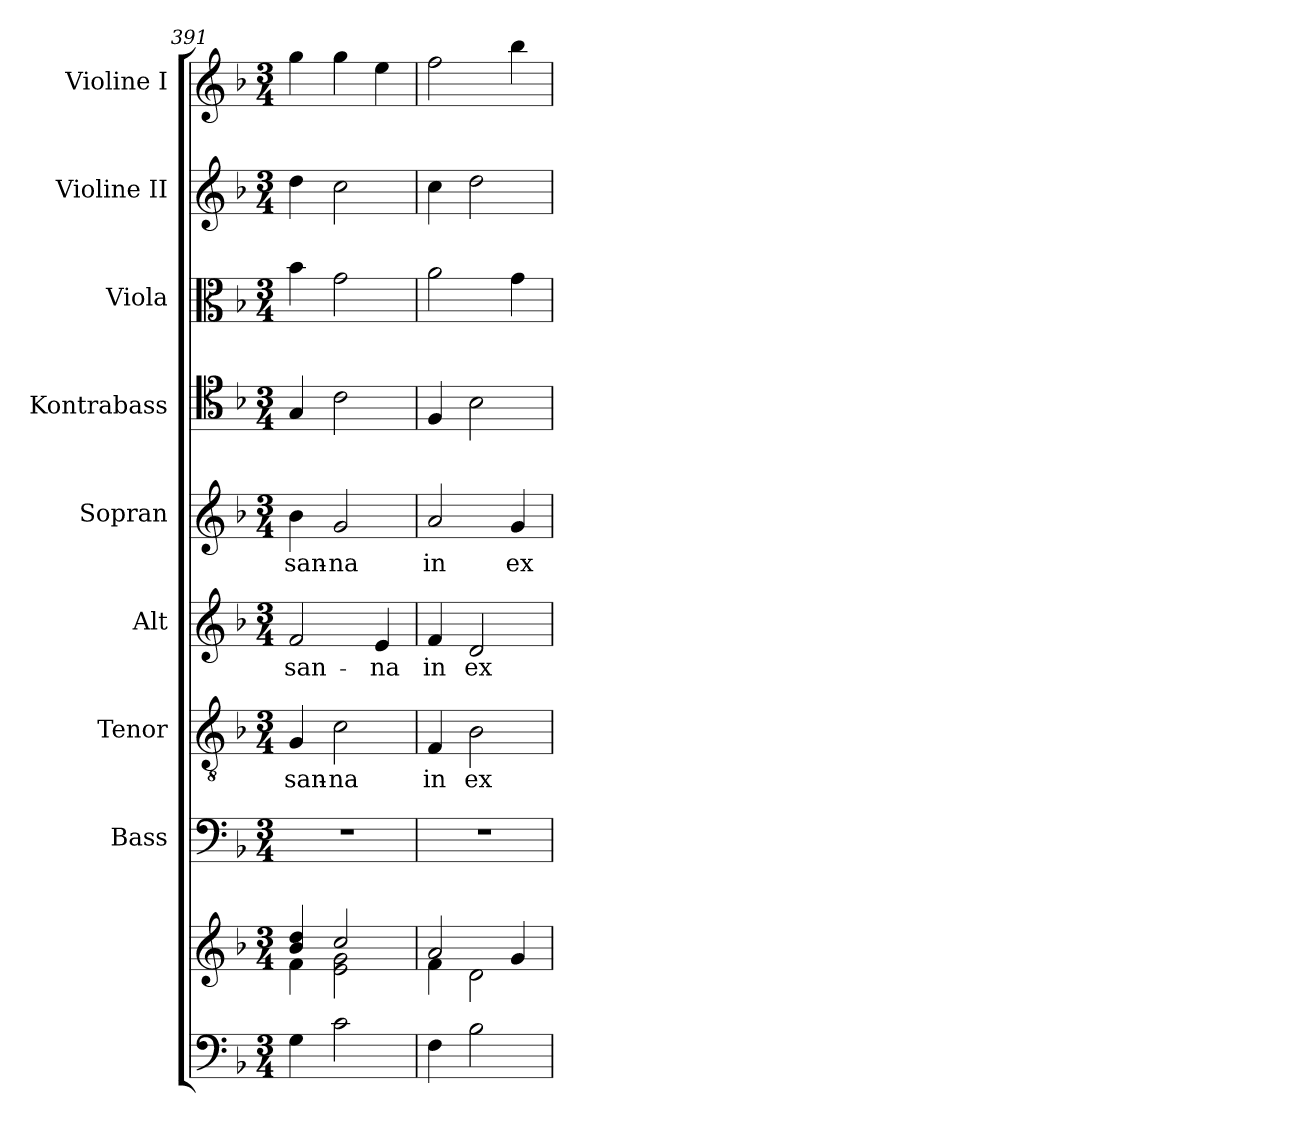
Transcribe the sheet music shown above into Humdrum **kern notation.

**kern	**kern	**kern	**kern	**text	**kern	**text	**kern	**text	**kern	**kern	**kern	**kern
*part9	*part9	*part8	*part7	*part7	*part6	*part6	*part5	*part5	*part4	*part3	*part2	*part1
*staff10	*staff9	*staff8	*staff7	*staff7	*staff6	*staff6	*staff5	*staff5	*staff4	*staff3	*staff2	*staff1
*	*	*I"Bass	*I"Tenor	*	*I"Alt	*	*I"Sopran	*	*I"Kontrabass	*I"Viola	*I"Violine II	*I"Violine I
*	*	*I'B.	*I'T.	*	*I'A.	*	*I'S.	*	*I'Kb.	*I'Vla.	*I'Vl. II	*I'Vl. I
!!LO:PB:g=z
*clefF4	*clefG2	*clefF4	*clefGv2	*	*clefG2	*	*clefG2	*	*clefC4	*clefC3	*clefG2	*clefG2
*	*	*	*	*	*	*	*	*	*ITrd7c12	*	*	*
*k[b-]	*k[b-]	*k[b-]	*k[b-]	*	*k[b-]	*	*k[b-]	*	*k[b-]	*k[b-]	*k[b-]	*k[b-]
*F:	*F:	*F:	*F:	*	*F:	*	*F:	*	*F:	*F:	*F:	*F:
*M3/4	*M3/4	*M3/4	*M3/4	*	*M3/4	*	*M3/4	*	*M3/4	*M3/4	*M3/4	*M3/4
=391	=391	=391	=391	=391	=391	=391	=391	=391	=391	=391	=391	=391
*	*^	*	*	*	*	*	*	*	*	*	*	*
!	!	!	!	!	!LO:LY:b	!	!LO:LY:b	!	!LO:LY:b	!	!	!	!
4G\	4b-/ 4dd/	4f\	2.r	4G/	-san-	2f/	-san-	4b-\	-san-	4GG/	4b-\	4dd\	4gg\
!	!	!	!	!	!LO:LY:b	!	!	!	!LO:LY:b	!	!	!	!
2c\	2cc/	2e\ 2g\	.	2c\	-na	.	.	2g/	-na	2C\	2g\	2cc\	4gg\
!	!	!	!	!	!	!	!LO:LY:b	!	!	!	!	!	!
.	.	.	.	.	.	4e/	-na	.	.	.	.	.	4ee\
=392	=392	=392	=392	=392	=392	=392	=392	=392	=392	=392	=392	=392	=392
!	!	!	!	!	!LO:LY:b	!	!LO:LY:b	!	!LO:LY:b	!	!	!	!
4F\	2a/	4f\	2.r	4F/	in	4f/	in	2a/	in	4FF/	2a\	4cc\	2ff\
!	!	!	!	!	!LO:LY:b	!	!LO:LY:b	!	!	!	!	!	!
2B-\	.	2d\	.	2B-\	ex-	2d/	ex-	.	.	2BB-\	.	2dd\	.
!	!	!	!	!	!	!	!	!	!LO:LY:b	!	!	!	!
.	4g/	.	.	.	.	.	.	4g/	ex-	.	4g\	.	4bb-\
*	*v	*v	*	*	*	*	*	*	*	*	*	*	*
=	=	=	=	=	=	=	=	=	=	=	=	=
*-	*-	*-	*-	*-	*-	*-	*-	*-	*-	*-	*-	*-
